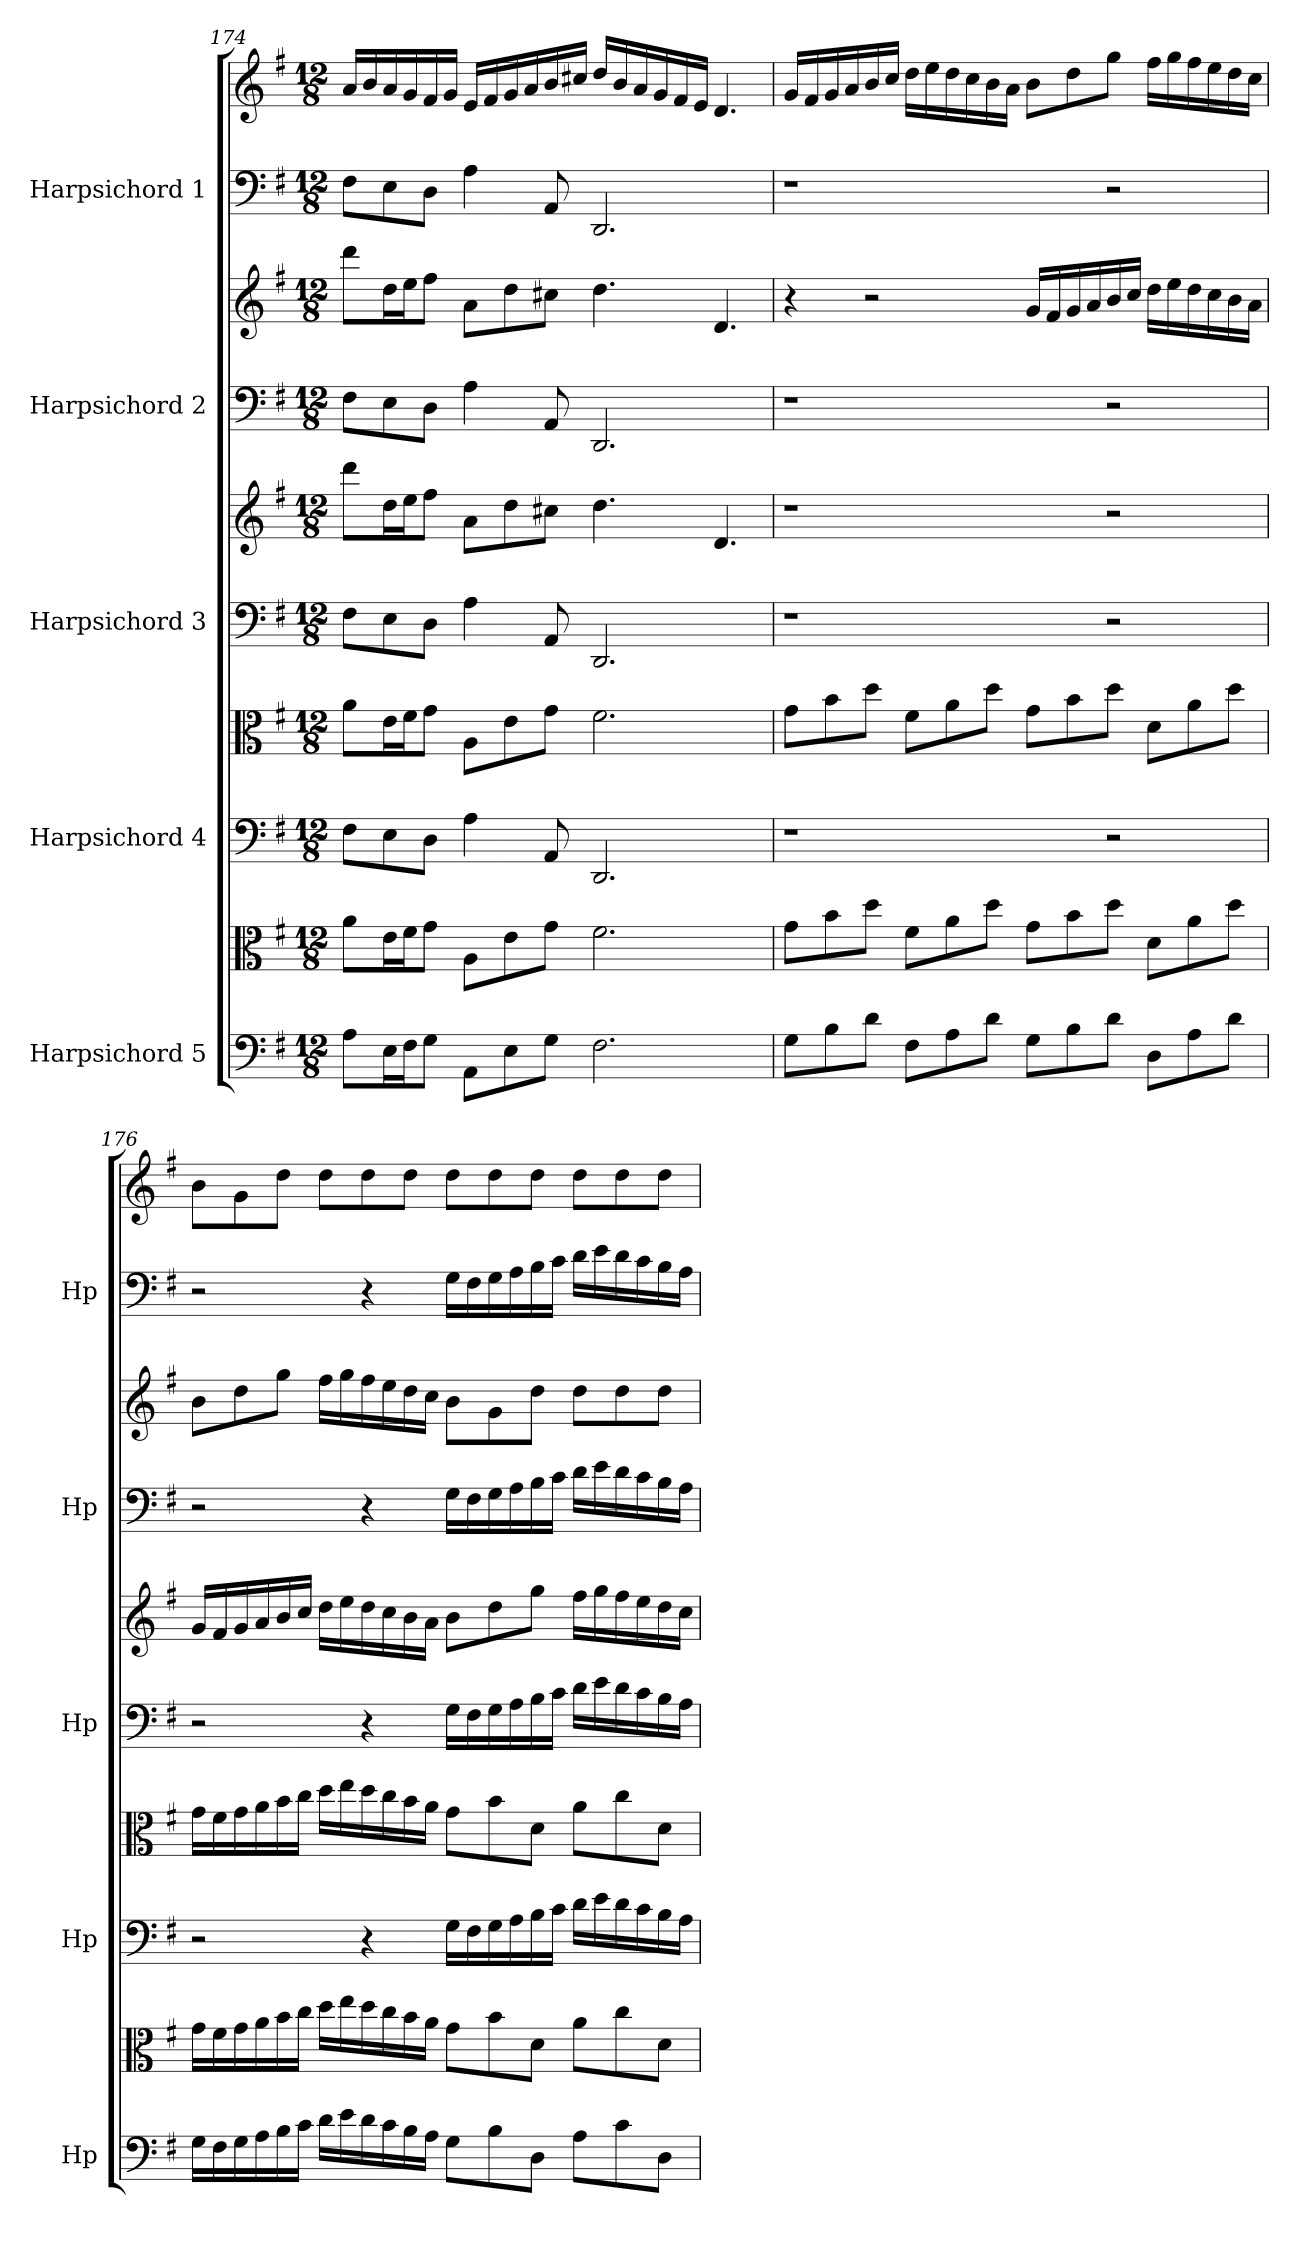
**kern	**kern	**kern	**kern	**kern	**kern	**kern	**kern	**kern	**kern
*part5	*part5	*part4	*part4	*part3	*part3	*part2	*part2	*part1	*part1
*staff10	*staff9	*staff8	*staff7	*staff6	*staff5	*staff4	*staff3	*staff2	*staff1
*I"Harpsichord 5	*	*I"Harpsichord 4	*	*I"Harpsichord 3	*	*I"Harpsichord 2	*	*I"Harpsichord 1	*
*I'Hp	*	*I'Hp	*	*I'Hp	*	*I'Hp	*	*I'Hp	*
!!LO:PB:g=z
*clefF4	*clefC3	*clefF4	*clefC3	*clefF4	*clefG2	*clefF4	*clefG2	*clefF4	*clefG2
*k[f#]	*k[f#]	*k[f#]	*k[f#]	*k[f#]	*k[f#]	*k[f#]	*k[f#]	*k[f#]	*k[f#]
*M12/8	*M12/8	*M12/8	*M12/8	*M12/8	*M12/8	*M12/8	*M12/8	*M12/8	*M12/8
=174	=174	=174	=174	=174	=174	=174	=174	=174	=174
8A\L	8a\L	8F#\L	8a\L	8F#\L	8ddd\L	8F#\L	8ddd\L	8F#\L	16a/LL
.	.	.	.	.	.	.	.	.	16b/
16E\L	16e\L	8E\	16e\L	8E\	16dd\L	8E\	16dd\L	8E\	16a/
16F#\J	16f#\J	.	16f#\J	.	16ee\J	.	16ee\J	.	16g/
8G\J	8g\J	8D\J	8g\J	8D\J	8ff#\J	8D\J	8ff#\J	8D\J	16f#/
.	.	.	.	.	.	.	.	.	16g/JJ
8AA\L	8A\L	4A\	8A\L	4A\	8a\L	4A\	8a\L	4A\	16e/LL
.	.	.	.	.	.	.	.	.	16f#/
8E\	8e\	.	8e\	.	8dd\	.	8dd\	.	16g/
.	.	.	.	.	.	.	.	.	16a/
8G\J	8g\J	8AA/	8g\J	8AA/	8cc#X\J	8AA/	8cc#X\J	8AA/	16b/
.	.	.	.	.	.	.	.	.	16cc#X/JJ
2.F#\	2.f#\	2.DD/	2.f#\	2.DD/	4.dd\	2.DD/	4.dd\	2.DD/	16dd/LL
.	.	.	.	.	.	.	.	.	16b/
.	.	.	.	.	.	.	.	.	16a/
.	.	.	.	.	.	.	.	.	16g/
.	.	.	.	.	.	.	.	.	16f#/
.	.	.	.	.	.	.	.	.	16e/JJ
.	.	.	.	.	4.d/	.	4.d/	.	4.d/
=175	=175	=175	=175	=175	=175	=175	=175	=175	=175
8G\L	8g\L	1r	8g\L	1r	1r	1r	4r	1r	16g/LL
.	.	.	.	.	.	.	.	.	16f#/
8B\	8b\	.	8b\	.	.	.	.	.	16g/
.	.	.	.	.	.	.	.	.	16a/
8d\J	8dd\J	.	8dd\J	.	.	.	2r	.	16b/
.	.	.	.	.	.	.	.	.	16cc/JJ
8F#\L	8f#\L	.	8f#\L	.	.	.	.	.	16dd\LL
.	.	.	.	.	.	.	.	.	16ee\
8A\	8a\	.	8a\	.	.	.	.	.	16dd\
.	.	.	.	.	.	.	.	.	16cc\
8d\J	8dd\J	.	8dd\J	.	.	.	.	.	16b\
.	.	.	.	.	.	.	.	.	16a\JJ
8G\L	8g\L	.	8g\L	.	.	.	16g/LL	.	8b\L
.	.	.	.	.	.	.	16f#/	.	.
8B\	8b\	.	8b\	.	.	.	16g/	.	8dd\
.	.	.	.	.	.	.	16a/	.	.
8d\J	8dd\J	2r	8dd\J	2r	2r	2r	16b/	2r	8gg\J
.	.	.	.	.	.	.	16cc/JJ	.	.
8D\L	8d\L	.	8d\L	.	.	.	16dd\LL	.	16ff#\LL
.	.	.	.	.	.	.	16ee\	.	16gg\
8A\	8a\	.	8a\	.	.	.	16dd\	.	16ff#\
.	.	.	.	.	.	.	16cc\	.	16ee\
8d\J	8dd\J	.	8dd\J	.	.	.	16b\	.	16dd\
.	.	.	.	.	.	.	16a\JJ	.	16cc\JJ
!!LO:PB:g=z
=176	=176	=176	=176	=176	=176	=176	=176	=176	=176
16G\LL	16g\LL	2r	16g\LL	2r	16g/LL	2r	8b\L	2r	8b\L
16F#\	16f#\	.	16f#\	.	16f#/	.	.	.	.
16G\	16g\	.	16g\	.	16g/	.	8dd\	.	8g\
16A\	16a\	.	16a\	.	16a/	.	.	.	.
16B\	16b\	.	16b\	.	16b/	.	8gg\J	.	8dd\J
16c\JJ	16cc\JJ	.	16cc\JJ	.	16cc/JJ	.	.	.	.
16d\LL	16dd\LL	.	16dd\LL	.	16dd\LL	.	16ff#\LL	.	8dd\L
16e\	16ee\	.	16ee\	.	16ee\	.	16gg\	.	.
16d\	16dd\	4r	16dd\	4r	16dd\	4r	16ff#\	4r	8dd\
16c\	16cc\	.	16cc\	.	16cc\	.	16ee\	.	.
16B\	16b\	.	16b\	.	16b\	.	16dd\	.	8dd\J
16A\JJ	16a\JJ	.	16a\JJ	.	16a\JJ	.	16cc\JJ	.	.
8G\L	8g\L	16G\LL	8g\L	16G\LL	8b\L	16G\LL	8b\L	16G\LL	8dd\L
.	.	16F#\	.	16F#\	.	16F#\	.	16F#\	.
8B\	8b\	16G\	8b\	16G\	8dd\	16G\	8g\	16G\	8dd\
.	.	16A\	.	16A\	.	16A\	.	16A\	.
8D\J	8d\J	16B\	8d\J	16B\	8gg\J	16B\	8dd\J	16B\	8dd\J
.	.	16c\JJ	.	16c\JJ	.	16c\JJ	.	16c\JJ	.
8A\L	8a\L	16d\LL	8a\L	16d\LL	16ff#\LL	16d\LL	8dd\L	16d\LL	8dd\L
.	.	16e\	.	16e\	16gg\	16e\	.	16e\	.
8c\	8cc\	16d\	8cc\	16d\	16ff#\	16d\	8dd\	16d\	8dd\
.	.	16c\	.	16c\	16ee\	16c\	.	16c\	.
8D\J	8d\J	16B\	8d\J	16B\	16dd\	16B\	8dd\J	16B\	8dd\J
.	.	16A\JJ	.	16A\JJ	16cc\JJ	16A\JJ	.	16A\JJ	.
=	=	=	=	=	=	=	=	=	=
*-	*-	*-	*-	*-	*-	*-	*-	*-	*-
